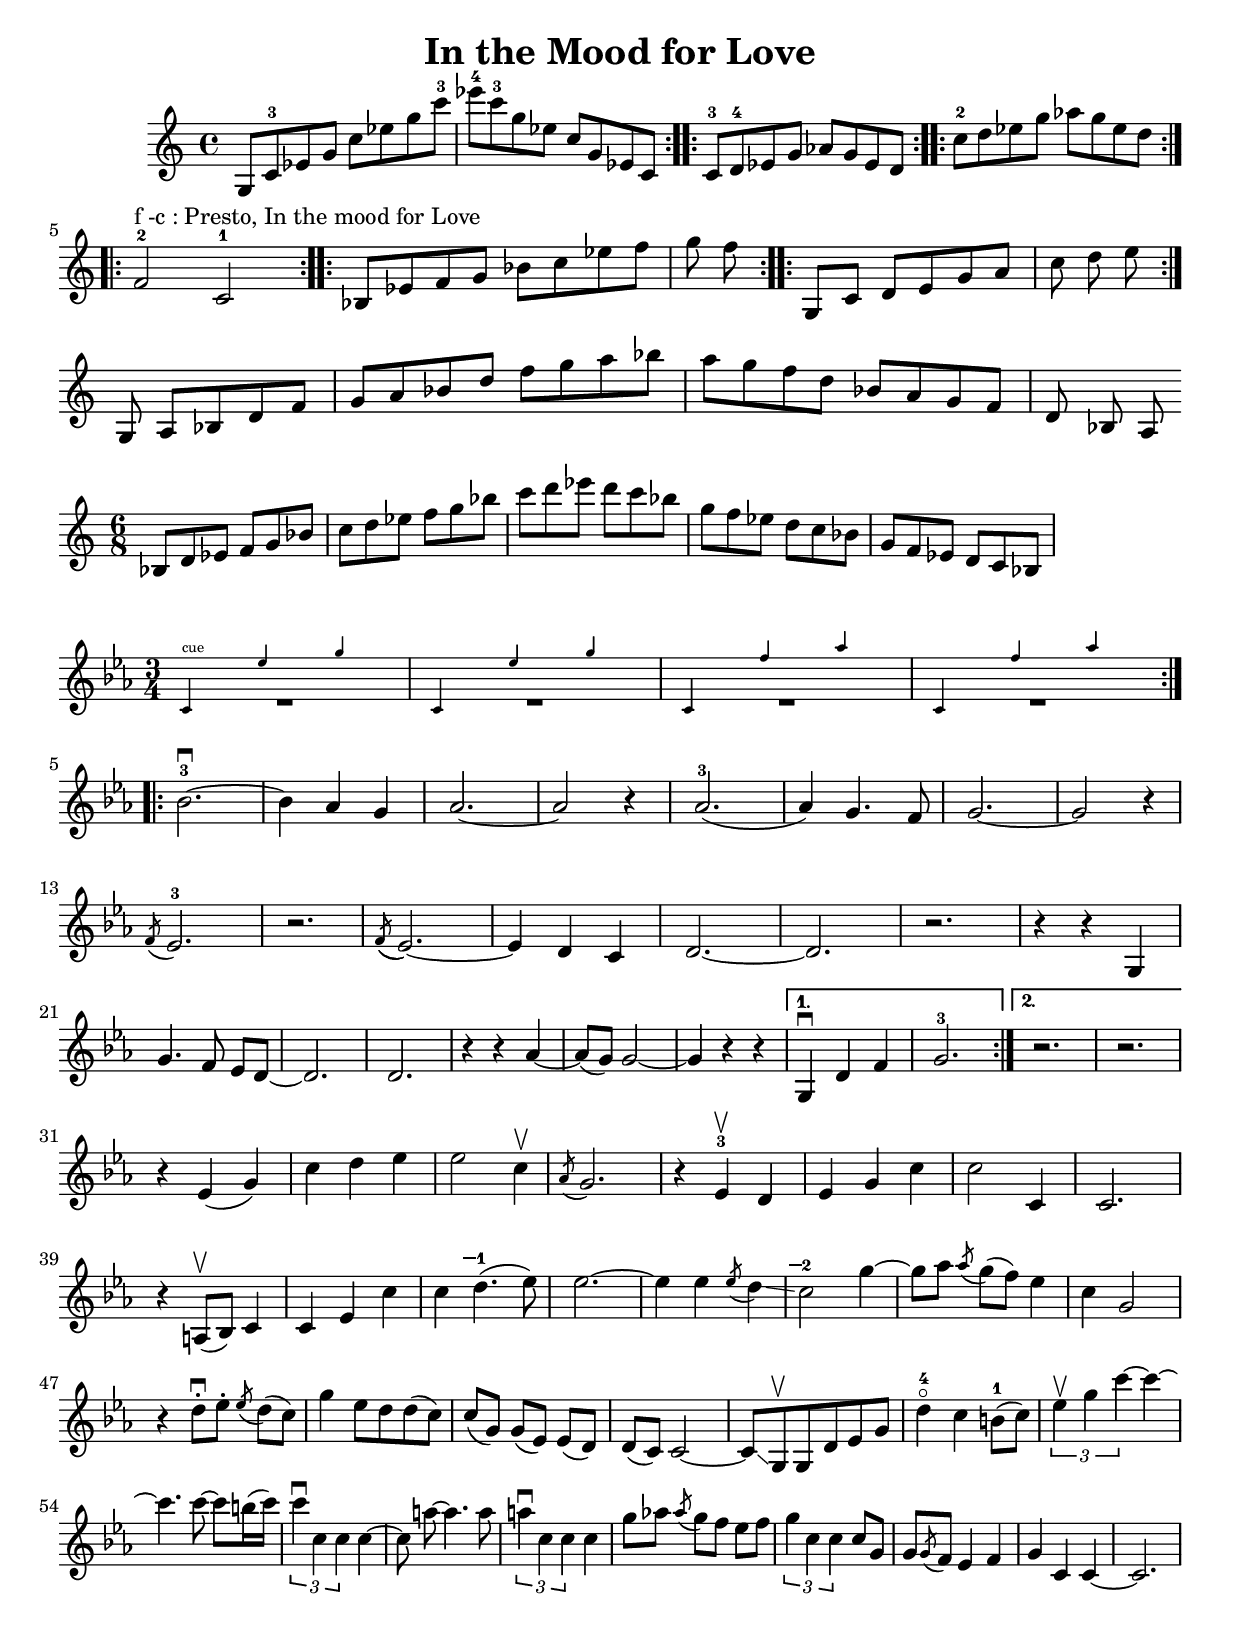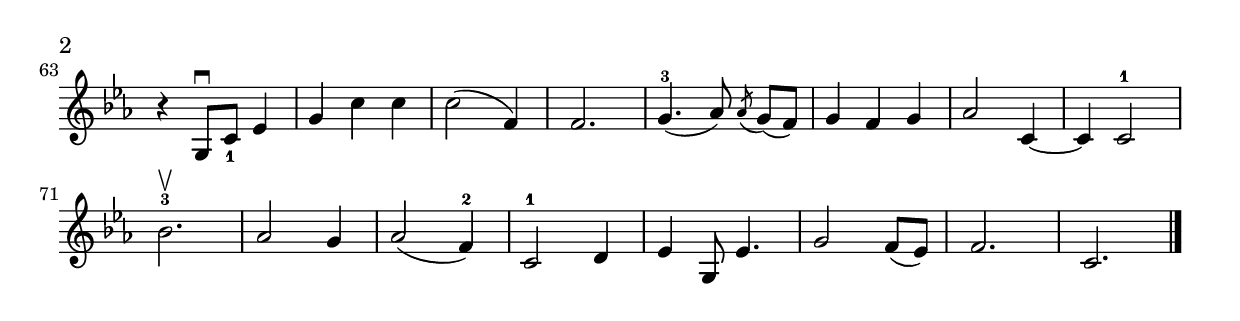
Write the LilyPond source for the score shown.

\version "2.19.15"
\language "english"
\include "violin-functions.ly"
\version "2.19.32"

%=============================================
% PARAGRAPH
% http://www.lilypond.org/doc/v2.19/Documentation/extending/new-markup-list-command-definition
%=============================================
#(define-markup-list-command (paragraph layout props args) (markup-list?)
  (interpret-markup-list layout props
   (make-justified-lines-markup-list (cons (make-hspace-markup 2) args))))



%=============================================
% WRITE SCORE
%
%=============================================
#(define-markup-command (writeMusic layout props music) (ly:music?)
   (let ((score (ly:make-score music))
         (score-layout (ly:output-def-clone $defaultlayout)))
     ;; possibly, change some settings in the \layout block
     (ly:output-def-set-variable! score-layout 'indent 0)
     ;; add the \layout block to the score
     (ly:score-add-output-def! score score-layout)
     (interpret-markup layout props (markup  #:score score) )
     ))

#(define-markup-command (writeMusicNoTime layout props music) (ly:music?)
   (let ((score (ly:make-score    music))
         (score-layout (ly:output-def-clone $defaultlayout))
         )
     ;; change some settings in the \layout block
     (ly:output-def-set-variable! score-layout 'indent 0)
     ;; add the \layout block to the score
     (ly:score-add-output-def! score score-layout)
     (interpret-markup layout props (markup  #:score score) )
     )
   )




%=============================================
%   SECTION
%=============================================
sectionLetter =
#(define-music-function ( letter) (string?)
   #{
     \once \override Score.RehearsalMark #'extra-offset = #'(-8 . 1)
     \mark \markup{\box{\bold{ $letter }}}
   #})


%%%%%%%%%%%%%%%%%%%%%
%   bracket-repeats %
%%%%%%%%%%%%%%%%%%%%%
% The following procedure is a modification of the function
% `measure-counter-stencil' found in the file
% `scm/music-functions.scm' in the LilyPond distribution.

#(define (repeat-stencil grob)
   (let* ((orig (ly:grob-original grob))
          (siblings (ly:spanner-broken-into orig)) ; have we been split?
          (bounds (ly:grob-array->list (ly:grob-object grob 'columns)))
          (refp (ly:grob-system grob))
          ;; we use the first and/or last NonMusicalPaperColumn grob(s) of
          ;; a system in the event that a MeasureCounter spanner is broken
          (all-cols (ly:grob-array->list (ly:grob-object refp 'columns)))
          (all-cols
           (filter
            (lambda (col) (eq? #t (ly:grob-property col 'non-musical)))
            all-cols))
          (left-bound
           (if (or (null? siblings) ; spanner is unbroken
                   (eq? grob (car siblings))) ; or the first piece
               (car bounds)
               (car all-cols)))
          (right-bound
           (if (or (null? siblings)
                   (eq? grob (car (reverse siblings))))
               (car (reverse bounds))
               (car (reverse all-cols))))
          (elts-L (ly:grob-array->list (ly:grob-object left-bound 'elements)))
          (elts-R (ly:grob-array->list (ly:grob-object right-bound 'elements)))
          (break-alignment-L
           (filter
            (lambda (elt) (grob::has-interface elt 'break-alignment-interface))
            elts-L))
          (break-alignment-R
           (filter
            (lambda (elt) (grob::has-interface elt 'break-alignment-interface))
            elts-R))
          (break-alignment-L-ext (ly:grob-extent (car break-alignment-L) refp X))
          (break-alignment-R-ext (ly:grob-extent (car break-alignment-R) refp X))
          (num
           (make-concat-markup
            (list
             (number->string (ly:grob-property grob 'count-from))
             "x")))
          (num
           (if (or (null? siblings)
                   (eq? grob (car siblings)))
               num
               (make-parenthesize-markup num)))
          (num (grob-interpret-markup grob num))
          (num-stil-ext-X (ly:stencil-extent num X))
          (num-stil-ext-Y (ly:stencil-extent num Y))
          (num (ly:stencil-aligned-to num X (ly:grob-property grob 'self-alignment-X)))
          (num
           (ly:stencil-translate-axis
            num
            (+ (interval-length break-alignment-L-ext)
              (* 0.5
                (- (car break-alignment-R-ext)
                  (cdr break-alignment-L-ext))))
            X))
          (bracket-L
           (markup
            #:path
            0.1 ; line-thickness
            `((moveto 0.5 ,(* 0.5 (interval-length num-stil-ext-Y)))
              (lineto ,(* 0.5
                         (- (car break-alignment-R-ext)
                           (cdr break-alignment-L-ext)
                           (interval-length num-stil-ext-X)))
                ,(* 0.5 (interval-length num-stil-ext-Y)))
              (closepath)
              (rlineto 0.0 -1.0))))
          (bracket-R
           (markup
            #:path
            0.1
            `((moveto ,(* 0.5
                         (- (car break-alignment-R-ext)
                           (cdr break-alignment-L-ext)
                           (interval-length num-stil-ext-X)))
                ,(* 0.5 (interval-length num-stil-ext-Y)))
              (lineto 0.5
                ,(* 0.5 (interval-length num-stil-ext-Y)))
              (closepath)
              (rlineto 0.0 -1.0))))
          (bracket-L (grob-interpret-markup grob bracket-L))
          (bracket-R (grob-interpret-markup grob bracket-R))
          (num (ly:stencil-combine-at-edge num X LEFT bracket-L 0.4))
          (num (ly:stencil-combine-at-edge num X RIGHT bracket-R 0.4)))
     num))
%%%%%%%%%%%%%%%%%%%%%%%%%%%%%%% ...UNTIL HERE %%%%%%%%%%%%%%%%%%%%%%%%%%%%%%%



\score {
  \new Staff {
  \relative c'{

    \repeat volta 2 {
    g8 c-3 ef
    g8 c ef
    g8 c-3 ef-4
    c-3 g ef
    c g ef
    c
    }
    \repeat volta 2 {
    c-3 d-4 ef g af g ef d

    }
    \repeat volta 2 {
    c'-2 d ef g af g ef d
    }
    \break


    \repeat volta 2 {

    f,2-2^\markup "f -c : Presto, In the mood for Love"  c2-1
    }
    \repeat volta 2 {
     bf8^"" ef f g bf c ef f
     g    f
    }
    \repeat volta 2 {
     g,,8^"" c d e g a c d e
    }

    g,, 8 a bf d f
    g  a bf d f
    g  a bf  a
    g f d  bf a
    g f d  bf a
  }
  }
}
\score {
      \new Staff {
     \relative  bf {
  \time 6/8
%g8 bf
%c8 d
bf8 d ef8  f  g bf
c8 d ef  f  g bf
c8 d ef

d c bf  g f ef
d c bf  g f ef
d c bf
}

      }
  \layout {indent=0}
}

\header {
  title = "In the Mood for Love"
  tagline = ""
}

%#(set-global-staff-size 20)
\paper {
  %paper-width = 21.59\cm
  %paper-height = 35.56\cm
  top-margin = 1.0\cm
  bottom-margin = 2.0\cm
  left-margin = 1.0\cm
  right-margin = 1.0\cm
}
\layout {
  \context {
    \Score
   % skipBars = ##t
    %autoBeaming = ##f
  }
}

cueNotes = \relative c' {
  c4 ef' g    c,,4 ef' g
  c,,4 f' af  c,,4 f' af

}

melody =  \relative c'' {
  \clef "treble" \key ef \major
  \time 3/4
% Rest measures contracted to single measure
\compressFullBarRests
  \repeat volta 2 {


  \new CueVoice { \set instrumentCueName = "cue" }
  \cueDuring #"flute" #UP { R2. R2.R2. R2. }
  }
  \break
  \repeat volta 2 {

  bf2.-3\downbow ~  bf4 af g    af2. ~ af2  r4
  \stemNeutral
  af2.-3 (  af4 ) g4. f8  g2.  ~ g2 r4
\break


\acciaccatura f8 ef2.-3
  r2. \acciaccatura f8 ( ef2. ~ )
  ef4 d c
  d2. ~   d2.  r2. r4 r4 g,4
\break
  g'4. f8 ef [ d ~ ]
  d2.  d2.

  r4 r af'4 ~ af8 ( g8)
   g2 ~ g4 r4 r

}
\alternative {
 { g,4\downbow   d'   f    g2.-3}
 {r2.  r2.}
}
\break
  r4 ef( g)  c4 d ef  ef2 c4\upbow
  \acciaccatura af8 g2.

  r4 ef-3\upbow d  ef4 g c  c2 c,4  c2.

\break
  r4 a8 \upbow( [ bf) ] c4 c4 ef c'  c4 d4.-\shiftUp"1"( ef8) ef2.
  ~ ef4 ef \acciaccatura ef8 d4 \glissando
  c2^\shiftUp"2" g'4 ~ g8[ af  ] \acciaccatura af g  ( [ f )  ] ef4
  c4  g2
\break
  r4 d'8-.\downbow[ ef-.] \acciaccatura ef d( c )
  g'4 ef8 d  d(  c )
  c8 ( [ g ) ] g ( [ ef ) ] ef( [ d) ]
  d8(  c)  c2 ~

  c8 \glissSize #3 g8\upbow g8 d' ef g

  d'4-4\flageolet  c b8-1( c )

  \tuplet 3/2 {ef4\upbow  g4 c4 ~ } c4~
  \break

  c4. c8 ~ c b16(c)

  \tuplet 3/2 {c4\downbow c, c } c4 ~

  c8 \noBeam a'8 ~ a4.  a8
  \tuplet 3/2 {a4\downbow c,4 c}   c4

  g'8[  af!] \acciaccatura af g  f  ef[  f ]
\tuplet 3/2 {g4 c,  c   }
  c8 g
  g[  \acciaccatura g8 f]  ef4 f4
  g4 c, c ~   c2.
\break
  r4 g8 \downbow c_1  ef4 g c c c2( f,4)  f2.
  g4.-3( af8) \acciaccatura af g[(  f])
     g4 f g  af2 c,4 ~   c4 c2-1
\break
  bf'2.-3\upbow  af2 g4  af2( f4-2)  c2-1 d4
  ef4 g,8 ef'4. g2 f8 ([ ef )]  f2.  c2.
  \bar "|."
}

\addQuote "flute" { \cueNotes }


% The score definition

\score {
  \new Staff { \melody }
  \layout {indent=0}
  \midi {}
}